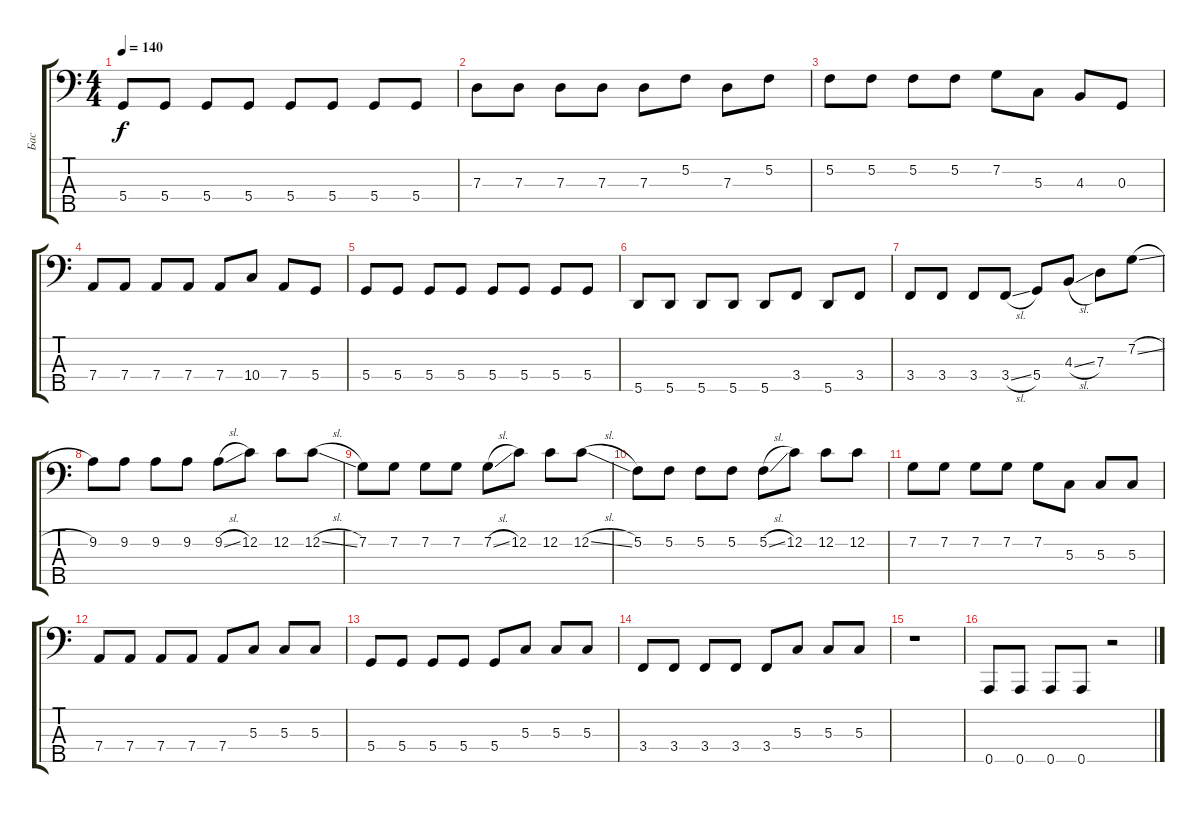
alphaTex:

\track ("Бас" "Бас") {instrument electricbassfinger}
\staff {score tabs}
\tuning (F2 C2 G1 D1 A0) {hide}
\ts (4 4)
\tempo 140
\clef f4
\ks c
5.4.8{dy f} 5.4.8 5.4.8 5.4.8 5.4.8 5.4.8 5.4.8 5.4.8 |
7.3.8 7.3.8 7.3.8 7.3.8 7.3.8 5.2.8 7.3.8 5.2.8 |
5.2.8 5.2.8 5.2.8 5.2.8 7.2.8 5.3.8 4.3.8 0.3.8 |
7.4.8 7.4.8 7.4.8 7.4.8 7.4.8 10.4.8 7.4.8 5.4.8 |
5.4.8 5.4.8 5.4.8 5.4.8 5.4.8 5.4.8 5.4.8 5.4.8 |
5.5.8 5.5.8 5.5.8 5.5.8 5.5.8 3.4.8 5.5.8 3.4.8 |
3.4.8 3.4.8 3.4.8 3.4{sl}.8 5.4.8 4.3{sl}.8 7.3.8 7.2{sl}.8 |
9.2.8 9.2.8 9.2.8 9.2.8 9.2{sl}.8 12.2.8 12.2.8 12.2{sl}.8 |
7.2.8 7.2.8 7.2.8 7.2.8 7.2{sl}.8 12.2.8 12.2.8 12.2{sl}.8 |
5.2.8 5.2.8 5.2.8 5.2.8 5.2{sl}.8 12.2.8 12.2.8 12.2.8 |
7.2.8 7.2.8 7.2.8 7.2.8 7.2.8 5.3.8 5.3.8 5.3.8 |
7.4.8 7.4.8 7.4.8 7.4.8 7.4.8 5.3.8 5.3.8 5.3.8 |
5.4.8 5.4.8 5.4.8 5.4.8 5.4.8 5.3.8 5.3.8 5.3.8 |
3.4.8 3.4.8 3.4.8 3.4.8 3.4.8 5.3.8 5.3.8 5.3.8 |
r.1 |
0.5.8 0.5.8 0.5.8 0.5.8 r.2
